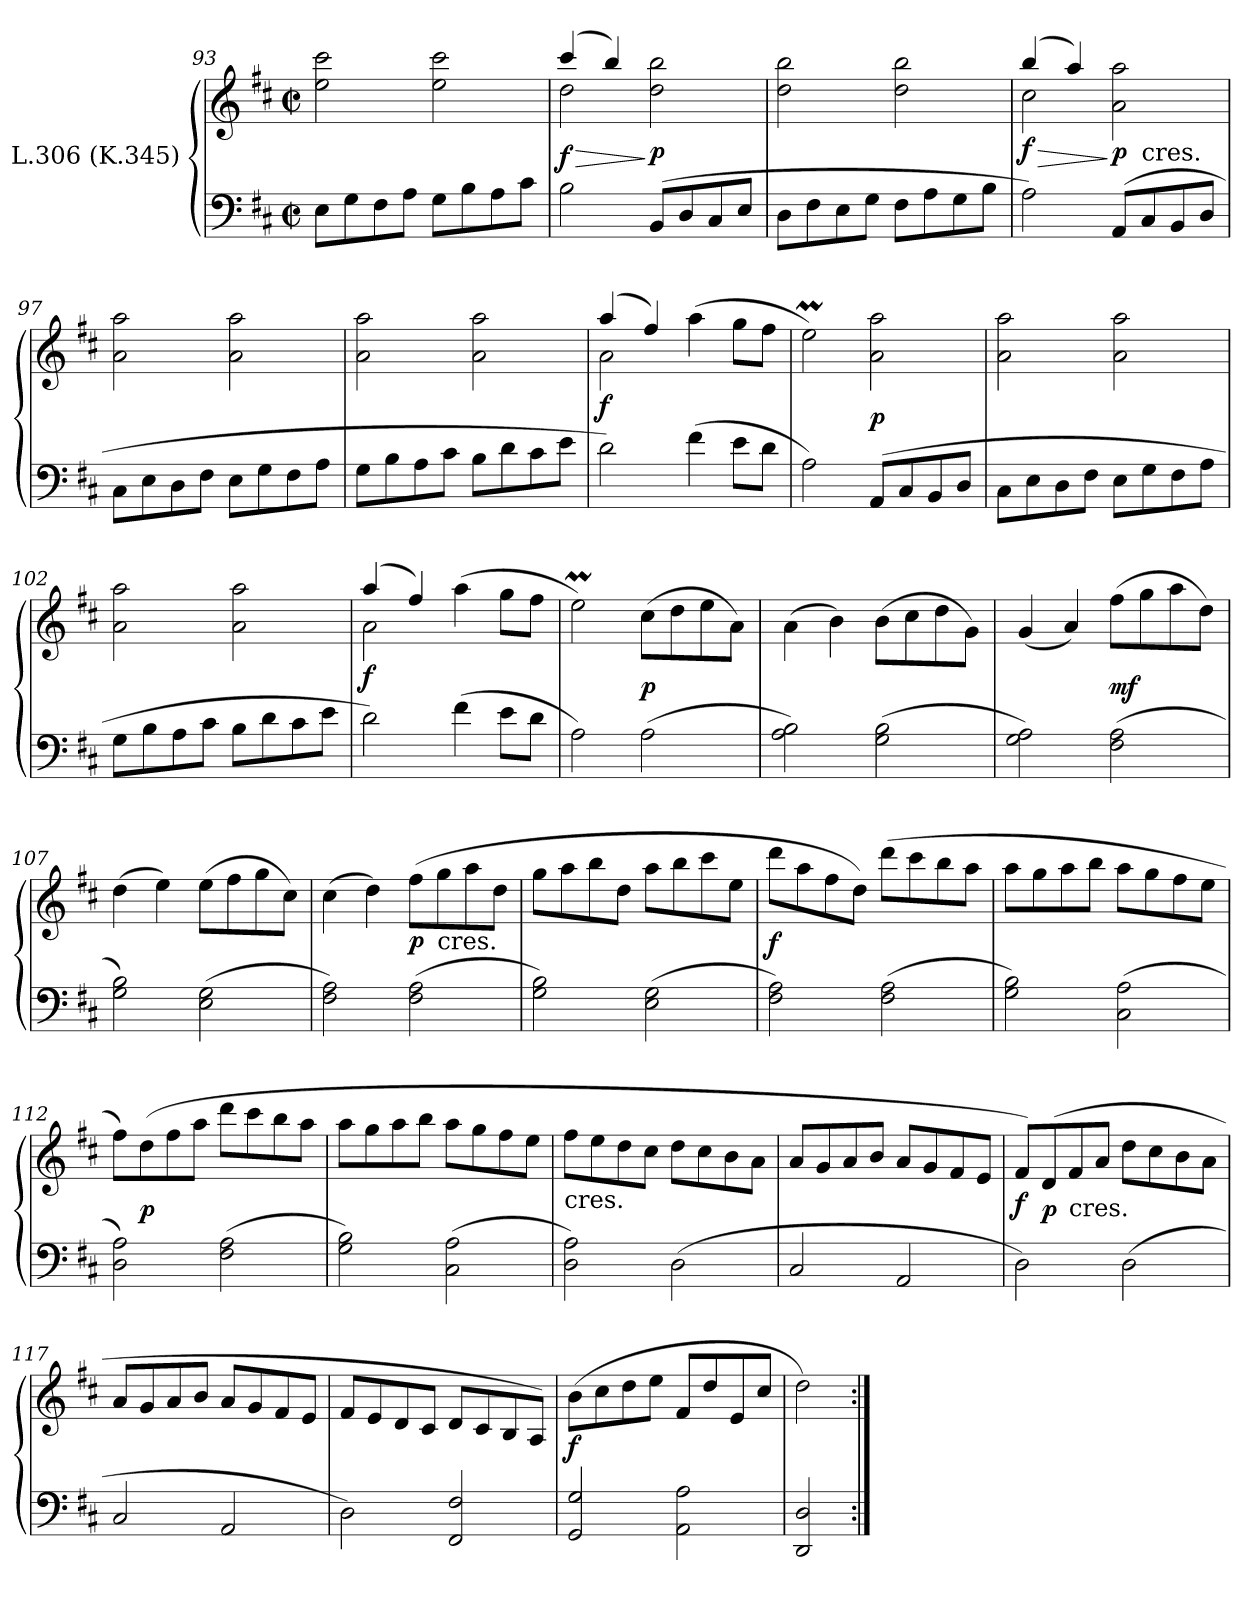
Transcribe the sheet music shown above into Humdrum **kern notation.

**kern	**kern	**dynam
*part1	*part1	*part1
*staff2	*staff1	*staff1/2
*I"L.306 (K.345)	*	*
!!LO:LB:g=z
*clefF4	*clefG2	*
*k[f#c#]	*k[f#c#]	*
*D:	*D:	*
*M4/4	*M4/4	*
*met(c|)	*met(c|)	*
=93	=93	=93
8EL	2ee 2ccc#	.
8G	.	.
8F#	.	.
8AJ	.	.
8GL	2ee 2ccc#	.
8B	.	.
8A	.	.
8c#J	.	.
=94	=94	=94
*	*^	*
2B	(4ccc#	2dd	> f
.	4bb)	.	.
(8BBL	2ryy	2dd 2bb	] p
8D	.	.	.
8C#	.	.	.
8EJ	.	.	.
*	*v	*v	*
=95	=95	=95
8DL	2dd 2bb	.
8F#	.	.
8E	.	.
8GJ	.	.
8F#L	2dd 2bb	.
8A	.	.
8G	.	.
8BJ	.	.
=96	=96	=96
*	*^	*
*	*	*^	*
2A)	(4bb	2cc#	2ryy	> f
.	4aa)	.	.	.
(8AAL	2ryy	2a 2aa	8ryy	] p
!	!	!	!LO:TX:c:t=cres.	!
8C#	.	.	4.ryy	.
8BB	.	.	.	.
8DJ	.	.	.	.
*	*v	*v	*v	*
!!LO:LB:g=z
=97	=97	=97
8C#L	2a 2aa	.
8E	.	.
8D	.	.
8F#J	.	.
8EL	2a 2aa	.
8G	.	.
8F#	.	.
8AJ	.	.
=98	=98	=98
8GL	2a 2aa	.
8B	.	.
8A	.	.
8c#J	.	.
8BL	2a 2aa	.
8d	.	.
8c#	.	.
8eJ	.	.
=99	=99	=99
*	*^	*
2d)	(4aa	2a	f
.	4ff#)	.	.
(4f#	2ryy	(4aa	.
8eL	.	8ggL	.
8dJ	.	8ff#J	.
*	*v	*v	*
=100	=100	=100
2A)	2eeM)	.
(8AAL	2a 2aa	p
8C#	.	.
8BB	.	.
8DJ	.	.
!!LO:LB:g=z
=101	=101	=101
8C#L	2a 2aa	.
8E	.	.
8D	.	.
8F#J	.	.
8EL	2a 2aa	.
8G	.	.
8F#	.	.
8AJ	.	.
=102	=102	=102
8GL	2a 2aa	.
8B	.	.
8A	.	.
8c#J	.	.
8BL	2a 2aa	.
8d	.	.
8c#	.	.
8eJ	.	.
=103	=103	=103
*	*^	*
2d)	(4aa	2a	f
.	4ff#)	.	.
(4f#	2ryy	(4aa	.
8eL	.	8ggL	.
8dJ	.	8ff#J	.
*	*v	*v	*
=104	=104	=104
2A)	2eeM)	.
(2A	(8cc#L	p
.	8dd	.
.	8ee	.
.	8aJ)	.
!!LO:LB:g=z
=105	=105	=105
2A 2B)	(4a\	.
.	4b)	.
(2G 2B	(8bL	.
.	8cc#	.
.	8dd	.
.	8gJ)	.
=106	=106	=106
2G 2A)	(4g	.
.	4a)	.
(2F# 2A	(8ff#L	mf
.	8gg	.
.	8aa	.
.	8ddJ)	.
=107	=107	=107
2G 2B)	(4dd	.
.	4ee)	.
(2E 2G	(8eeL	.
.	8ff#	.
.	8gg	.
.	8cc#J)	.
=108	=108	=108
2F# 2A)	(4cc#	.
.	4dd)	.
(2F# 2A	(8ff#L	p
!	!LO:TX:c:t=cres.	!
.	8gg	.
.	8aa	.
.	8ddJ	.
!!LO:LB:g=z
=109	=109	=109
2G 2B)	8ggL	.
.	8aa	.
.	8bb	.
.	8ddJ	.
(2E 2G	8aaL	.
.	8bb	.
.	8ccc#	.
.	8eeJ	.
=110	=110	=110
2F# 2A)	8dddL	f
.	8aa	.
.	8ff#	.
.	8ddJ)	.
(2F# 2A	(8dddL	.
.	8ccc#	.
.	8bb	.
.	8aaJ	.
=111	=111	=111
2G 2B)	8aaL	.
.	8gg	.
.	8aa	.
.	8bbJ	.
(<2C# 2A	8aaL	.
.	8gg	.
.	8ff#	.
.	8eeJ	.
=112	=112	=112
2D 2A)	8ff#L)	.
.	(8dd	p
.	8ff#	.
.	8aaJ	.
(2F# 2A	8dddL	.
.	8ccc#	.
.	8bb	.
.	8aaJ	.
!!LO:LB:g=z
=113	=113	=113
2G 2B)	8aaL	.
.	8gg	.
.	8aa	.
.	8bbJ	.
(<2C# 2A	8aaL	.
.	8gg	.
.	8ff#	.
.	8eeJ	.
=114	=114	=114
!	!LO:TX:c:t=cres.	!
2D 2A)	8ff#L	.
.	8ee	.
.	8dd	.
.	8cc#J	.
(<2D	8ddL	.
.	8cc#	.
.	8b	.
.	8aJ	.
=115	=115	=115
2C#	8aL	.
.	8g	.
.	8a	.
.	8bJ	.
2AA	8aL	.
.	8g	.
.	8f#	.
.	8eJ	.
=116	=116	=116
2D)	8f#L)	f
.	(8d	p
!	!LO:TX:c:t=cres.	!
.	8f#	.
.	8aJ	.
(<2D	8ddL	.
.	8cc#	.
.	8b	.
.	8aJ	.
!!LO:LB:g=z
=117	=117	=117
2C#	8aL	.
.	8g	.
.	8a	.
.	8bJ	.
2AA	8aL	.
.	8g	.
.	8f#	.
.	8eJ	.
=118	=118	=118
2D)	8f#L	.
.	8e	.
.	8d	.
.	8c#J	.
2FF# 2F#	8dL	.
.	8c#	.
.	8B	.
.	8AJ)	.
=119	=119	=119
2GG 2G	(8bL	f
.	8cc#	.
.	8dd	.
.	8eeJ	.
2AA 2A	8f#L	.
.	8dd	.
.	8e	.
.	8cc#J	.
=120	=120	=120
2DD 2D	2dd)	.
=:|!	=:|!	=:|!
*-	*-	*-
